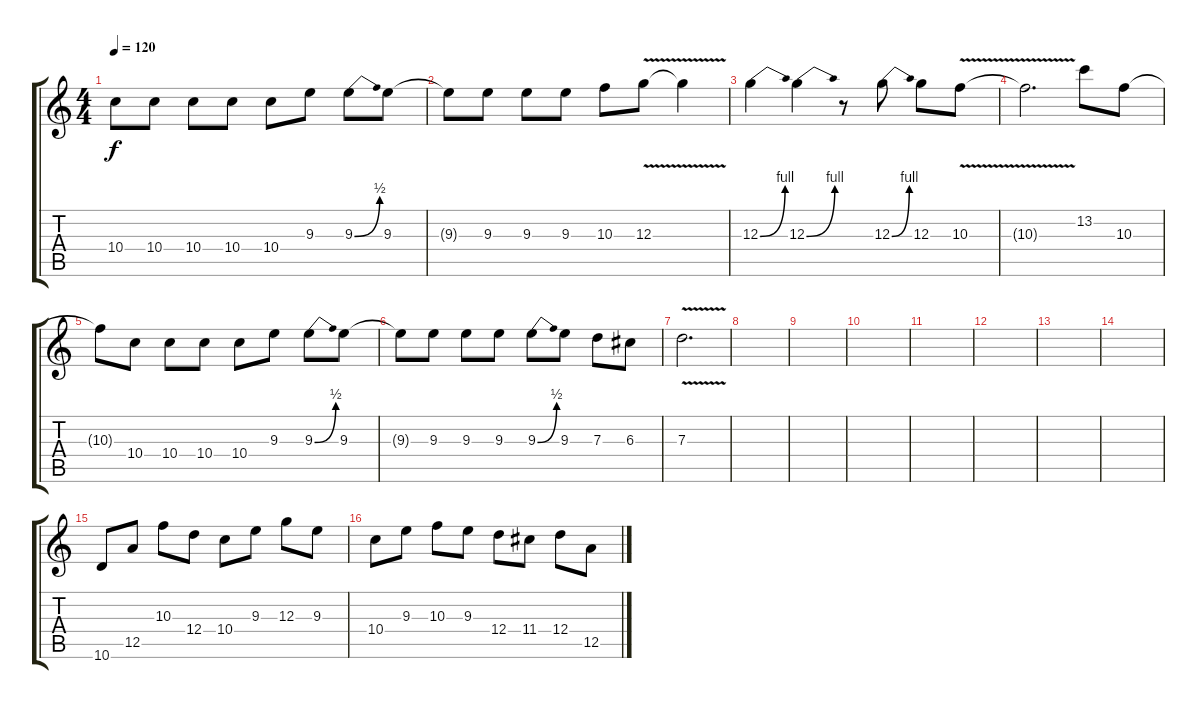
\track "" {instrument overdrivenguitar}
\staff {score tabs}
\tuning (E4 B3 G3 D3 A2 E2) {hide}
\ts (4 4)
\tempo 120
\clef g2
\ks c
10.4{t}.8{dy f} 10.4.8 10.4.8 10.4.8 10.4.8 9.3.8 9.3{be (bend 0 0 60 2)}.8 9.3.8 |
9.3{t}.8 9.3.8 9.3.8 9.3.8 10.3.8 12.3{v}.8 12.3{t}.4 |
12.3{be (bend 0 0 60 4)}.4 12.3{be (bend 0 0 60 4)}.4 r.8 12.3{be (bend 0 0 60 4)}.8 12.3.8 10.3{v}.8 |
10.3{t}.2{d} 13.2.8 10.3.8 |
10.3{t}.8 10.4.8 10.4.8 10.4.8 10.4.8 9.3.8 9.3{be (bend 0 0 60 2)}.8 9.3.8 |
9.3{t}.8 9.3.8 9.3.8 9.3.8 9.3{be (bend 0 0 60 2)}.8 9.3.8 7.3.8 6.3.8 |
7.3{v}.2{d} |
|
|
|
|
|
|
|
10.6.8 12.5.8 10.3.8 12.4.8 10.4.8 9.3.8 12.3.8 9.3.8 |
10.4.8 9.3.8 10.3.8 9.3.8 12.4.8 11.4.8 12.4.8 12.5.8
